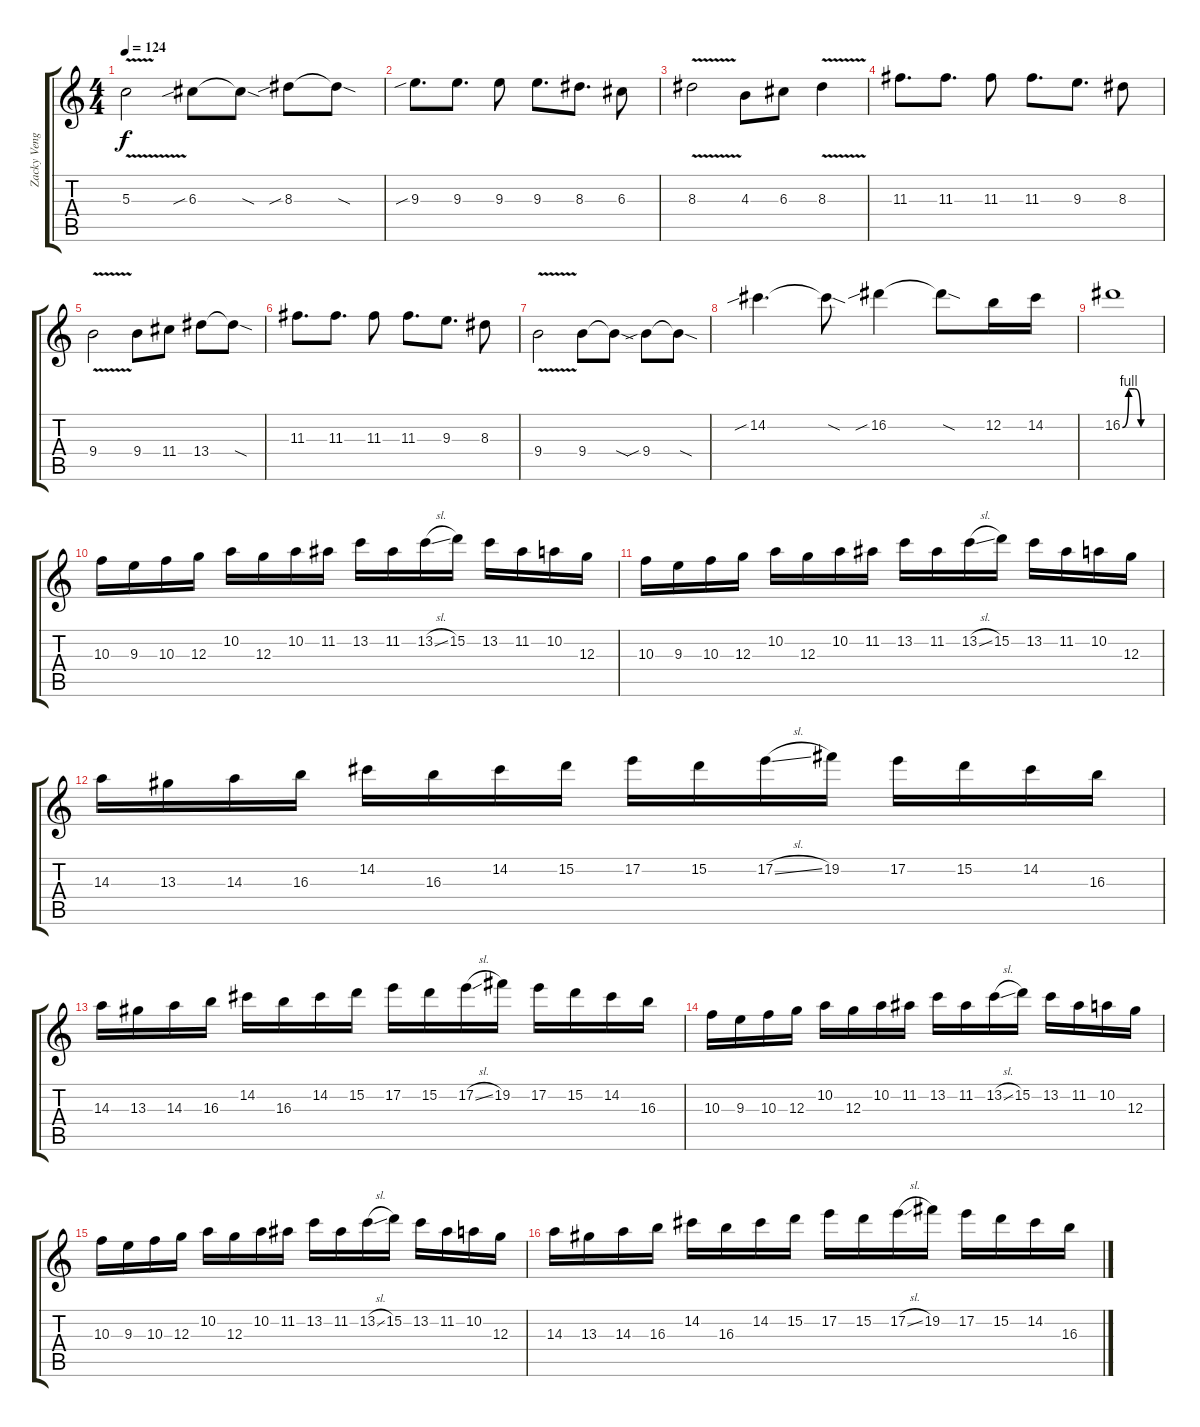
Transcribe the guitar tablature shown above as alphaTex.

\track ("Zacky Vengence" "Zacky Veng") {instrument distortionguitar}
\staff {score tabs}
\tuning (E4 B3 G3 D3 A2 D2) {hide}
\ts (4 4)
\tempo 124
\clef g2
\ks c
5.3{v}.2{dy f} 6.3{sib}.8 6.3{sod t}.8 8.3{sib}.8 8.3{sod t}.8 |
9.3{sib}.8{d} 9.3.8{d} 9.3.8 9.3.8{d} 8.3.8{d} 6.3.8 |
8.3{v}.2 4.3.8 6.3.8 8.3{v}.4 |
11.3.8{d} 11.3.8{d} 11.3.8 11.3.8{d} 9.3.8{d} 8.3.8 |
9.4{v}.2 9.4.8 11.4.8 13.4.8 13.4{sod t}.8 |
11.3.8{d} 11.3.8{d} 11.3.8 11.3.8{d} 9.3.8{d} 8.3.8 |
9.4{v}.2 9.4.8 9.4{sod t}.8 9.4{sib}.8 9.4{sod t}.8 |
14.2{sib}.4{d} 14.2{sod t}.8 16.2{sib}.4 16.2{sod t}.8 12.2.16 14.2.16 |
16.2{be (custom 0 0 10 4 20 4 30 0 60 0)}.1 |
10.3.16 9.3.16 10.3.16 12.3.16 10.2.16 12.3.16 10.2.16 11.2.16 13.2.16 11.2.16 13.2{sl}.16 15.2.16 13.2.16 11.2.16 10.2.16 12.3.16 |
10.3.16 9.3.16 10.3.16 12.3.16 10.2.16 12.3.16 10.2.16 11.2.16 13.2.16 11.2.16 13.2{sl}.16 15.2.16 13.2.16 11.2.16 10.2.16 12.3.16 |
14.3.16 13.3.16 14.3.16 16.3.16 14.2.16 16.3.16 14.2.16 15.2.16 17.2.16 15.2.16 17.2{sl}.16 19.2.16 17.2.16 15.2.16 14.2.16 16.3.16 |
14.3.16 13.3.16 14.3.16 16.3.16 14.2.16 16.3.16 14.2.16 15.2.16 17.2.16 15.2.16 17.2{sl}.16 19.2.16 17.2.16 15.2.16 14.2.16 16.3.16 |
10.3.16 9.3.16 10.3.16 12.3.16 10.2.16 12.3.16 10.2.16 11.2.16 13.2.16 11.2.16 13.2{sl}.16 15.2.16 13.2.16 11.2.16 10.2.16 12.3.16 |
10.3.16 9.3.16 10.3.16 12.3.16 10.2.16 12.3.16 10.2.16 11.2.16 13.2.16 11.2.16 13.2{sl}.16 15.2.16 13.2.16 11.2.16 10.2.16 12.3.16 |
14.3.16 13.3.16 14.3.16 16.3.16 14.2.16 16.3.16 14.2.16 15.2.16 17.2.16 15.2.16 17.2{sl}.16 19.2.16 17.2.16 15.2.16 14.2.16 16.3.16
